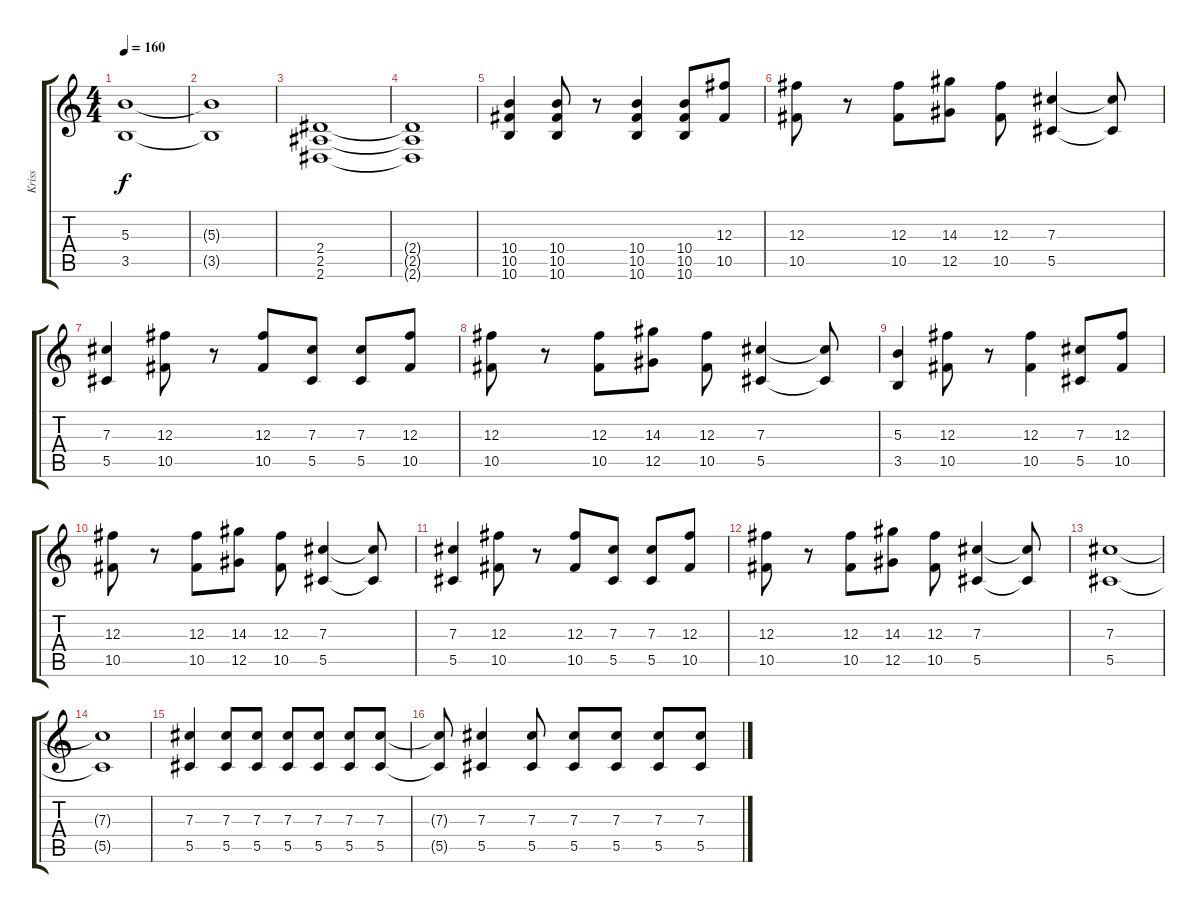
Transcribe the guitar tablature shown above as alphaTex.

\track ("Kriss" "Kriss") {instrument distortionguitar}
\staff {score tabs}
\tuning (Eb4 Bb3 Gb3 Db3 Ab2 Db2) {hide}
\ts (4 4)
\tempo 160
\clef g2
\ks c
(5.3 3.5).1{dy f} |
(5.3{t} 3.5{t}).1 |
(2.4 2.5 2.6).1 |
(2.4{t} 2.5{t} 2.6{t}).1 |
(10.4 10.5 10.6).4 (10.4 10.5 10.6).8 r.8 (10.4 10.5 10.6).4 (10.4 10.5 10.6).8 (12.3 10.5).8 |
(12.3 10.5).8 r.8 (12.3 10.5).8 (14.3 12.5).8 (12.3 10.5).8 (7.3 5.5).4 (7.3{t} 5.5{t}).8 |
(7.3 5.5).4 (12.3 10.5).8 r.8 (12.3 10.5).8 (7.3 5.5).8 (7.3 5.5).8 (12.3 10.5).8 |
(12.3 10.5).8 r.8 (12.3 10.5).8 (14.3 12.5).8 (12.3 10.5).8 (7.3 5.5).4 (7.3{t} 5.5{t}).8 |
(5.3 3.5).4 (12.3 10.5).8 r.8 (12.3 10.5).4 (7.3 5.5).8 (12.3 10.5).8 |
(12.3 10.5).8 r.8 (12.3 10.5).8 (14.3 12.5).8 (12.3 10.5).8 (7.3 5.5).4 (7.3{t} 5.5{t}).8 |
(7.3 5.5).4 (12.3 10.5).8 r.8 (12.3 10.5).8 (7.3 5.5).8 (7.3 5.5).8 (12.3 10.5).8 |
(12.3 10.5).8 r.8 (12.3 10.5).8 (14.3 12.5).8 (12.3 10.5).8 (7.3 5.5).4 (7.3{t} 5.5{t}).8 |
(7.3 5.5).1 |
(7.3{t} 5.5{t}).1 |
(7.3 5.5).4 (7.3 5.5).8 (7.3 5.5).8 (7.3 5.5).8 (7.3 5.5).8 (7.3 5.5).8 (7.3 5.5).8 |
(7.3{t} 5.5{t}).8 (7.3 5.5).4 (7.3 5.5).8 (7.3 5.5).8 (7.3 5.5).8 (7.3 5.5).8 (7.3 5.5).8
